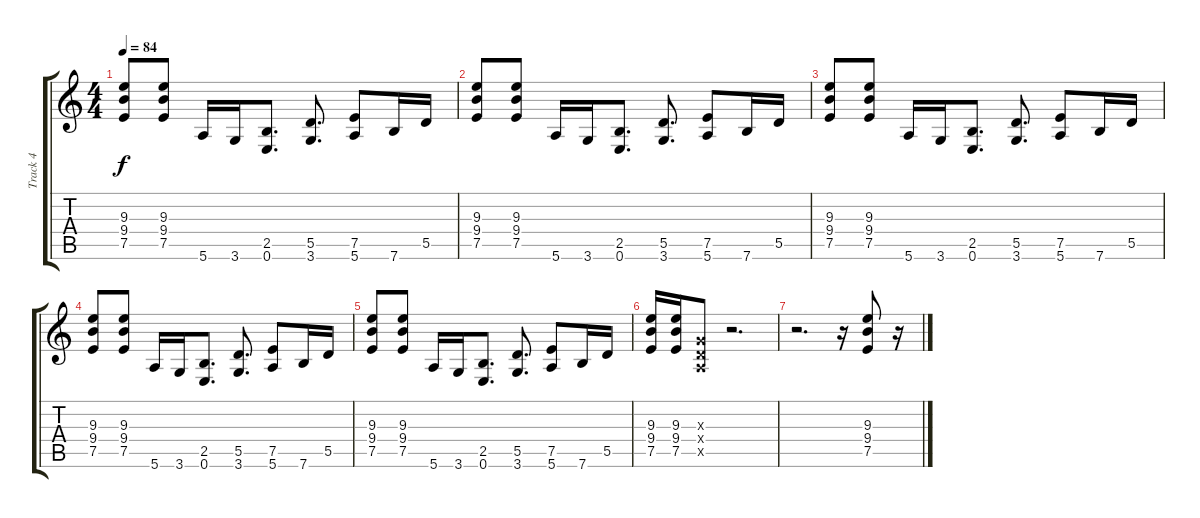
\track ("Track 4" "Track 4") {instrument overdrivenguitar}
\staff {score tabs}
\tuning (E4 B3 G3 D3 A2 E2) {hide}
\ts (4 4)
\tempo 84
\clef g2
\ks c
(9.3 9.4 7.5).8{dy f} (9.3 9.4 7.5).8 5.6.16 3.6.16 (2.5 0.6).8{d} (5.5 3.6).8{d} (7.5 5.6).8 7.6.16 5.5.16 |
(9.3 9.4 7.5).8 (9.3 9.4 7.5).8 5.6.16 3.6.16 (2.5 0.6).8{d} (5.5 3.6).8{d} (7.5 5.6).8 7.6.16 5.5.16 |
(9.3 9.4 7.5).8 (9.3 9.4 7.5).8 5.6.16 3.6.16 (2.5 0.6).8{d} (5.5 3.6).8{d} (7.5 5.6).8 7.6.16 5.5.16 |
(9.3 9.4 7.5).8 (9.3 9.4 7.5).8 5.6.16 3.6.16 (2.5 0.6).8{d} (5.5 3.6).8{d} (7.5 5.6).8 7.6.16 5.5.16 |
(9.3 9.4 7.5).8 (9.3 9.4 7.5).8 5.6.16 3.6.16 (2.5 0.6).8{d} (5.5 3.6).8{d} (7.5 5.6).8 7.6.16 5.5.16 |
(9.3 9.4 7.5).16 (9.3 9.4 7.5).16 (0.3{x} 0.4{x} 0.5{x}).8 r.2{d} |
r.2{d} r.16 (9.3 9.4 7.5).8 r.16
